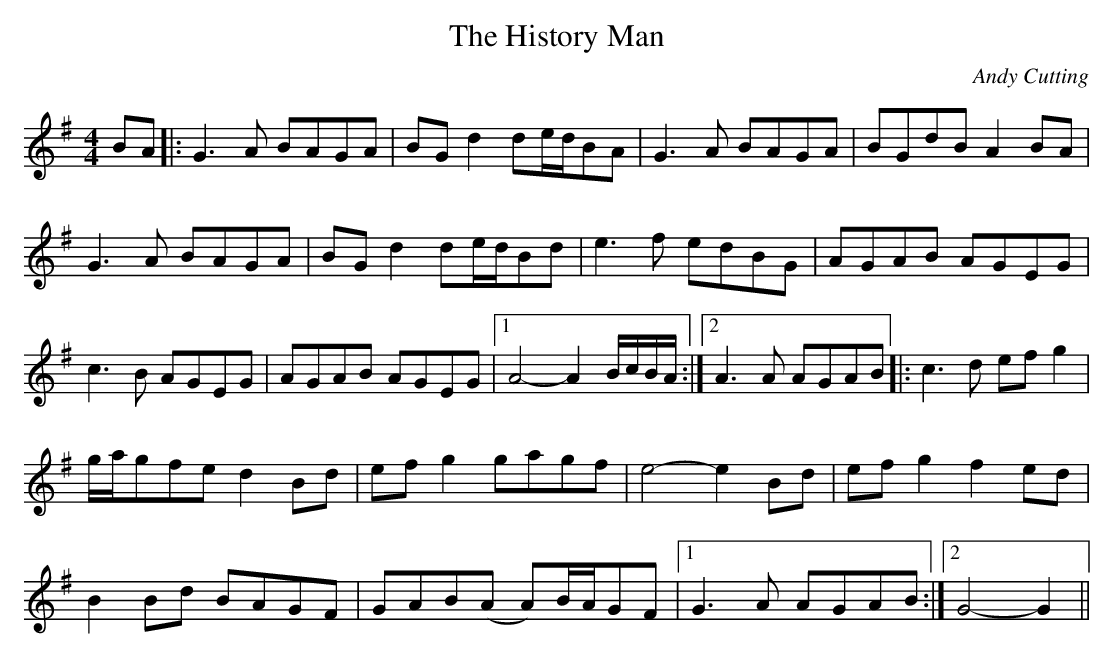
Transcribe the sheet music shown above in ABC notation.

X:1
T:The History Man
M:4/4
L:1/8
C:Andy Cutting
K:G
BA |: G3A BAGA | BGd2 de/d/BA | G3A BAGA | BGdB A2BA |
G3A BAGA | BGd2 de/d/Bd | e3f edBG | AGAB AGEG |
c3B AGEG | AGAB AGEG |1A4-A2 B/c/B/A/ :|2 A3A AGAB |: c3d efg2 |
g/a/gfe d2Bd | efg2 gagf | e4-e2 Bd | efg2 f2ed |
B2Bd BAGF | GAB(A A)B/A/GF |1 G3A AGAB :|2 G4-G2 ||
